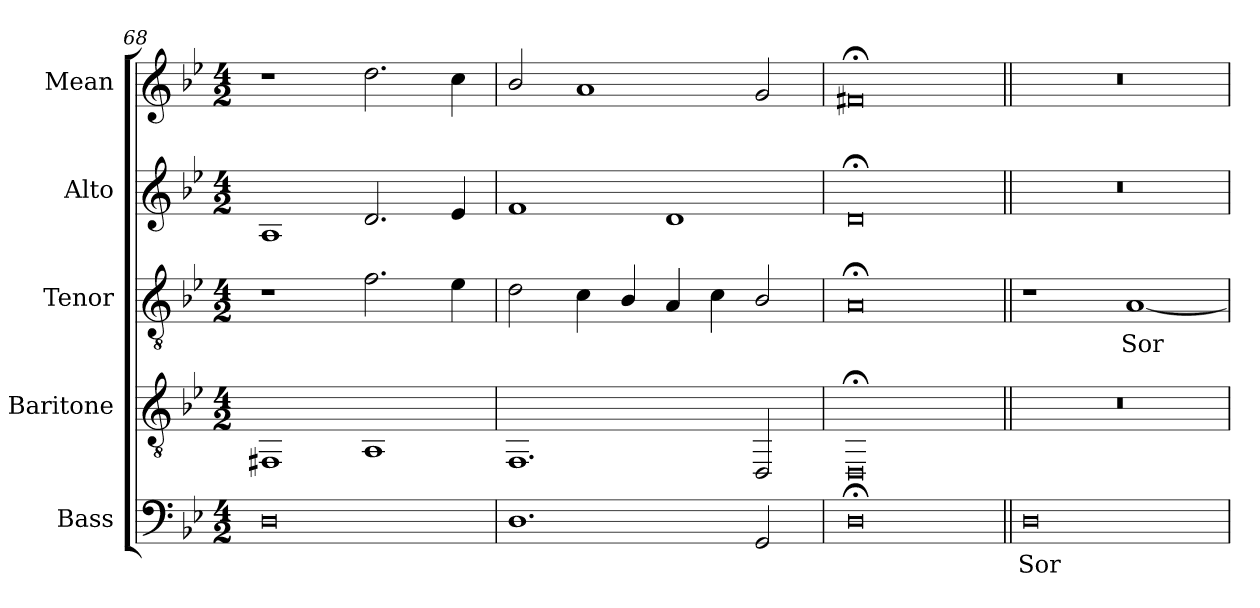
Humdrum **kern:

**kern	**text	**kern	**kern	**text	**kern	**kern
*part5	*part5	*part4	*part3	*part3	*part2	*part1
*staff5	*staff5	*staff4	*staff3	*staff3	*staff2	*staff1
*I"Bass	*	*I"Baritone	*I"Tenor	*	*I"Alto	*I"Mean
*I'B.	*	*I'Bar.	*I'T.	*	*I'T.	*I'A.
*clefF4	*	*clefGv2	*clefGv2	*	*clefG2	*clefG2
*	*	*	*ITrd7c12	*	*	*
*k[b-e-]	*	*k[b-e-]	*k[b-e-]	*	*k[b-e-]	*k[b-e-]
*B-:	*	*B-:	*B-:	*	*B-:	*B-:
*M4/2	*	*M4/2	*M4/2	*	*M4/2	*M4/2
=68	=68	=68	=68	=68	=68	=68
0Di	.	1FF#Xi	1r	.	1Ai	1r
.	.	1AAi	2.Fi\	.	2.di/	2.ddi\
.	.	.	4E-i\	.	4e-i/	4cci\
=69	=69	=69	=69	=69	=69	=69
1.Di	.	1.FFi	2Di\	.	1fi	2b-i/
.	.	.	4Ci\	.	.	1ai
.	.	.	4BB-i/	.	.	.
.	.	.	4AAi/	.	1di	.
.	.	.	4Ci\	.	.	.
2GGi/	.	2DDi/	2BB-i/	.	.	2gi/
=70	=70	=70	=70	=70	=70	=70
0D;i	.	0DD;i	0AA;i	.	0d;i	0f#X;i
!!LO:LB:g=z
=71||	=71||	=71||	=71||	=71||	=71||	=71||
!	!LO:LY:b:color=#000000	!LO:N:vis=1	!	!	!LO:N:vis=1	!LO:N:vis=1
0Di	Sor-	0r	1r	.	0r	0r
!	!	!	!	!LO:LY:b:color=#000000	!	!
.	.	.	[1AAi	Sor-	.	.
=	=	=	=	=	=	=
*-	*-	*-	*-	*-	*-	*-
